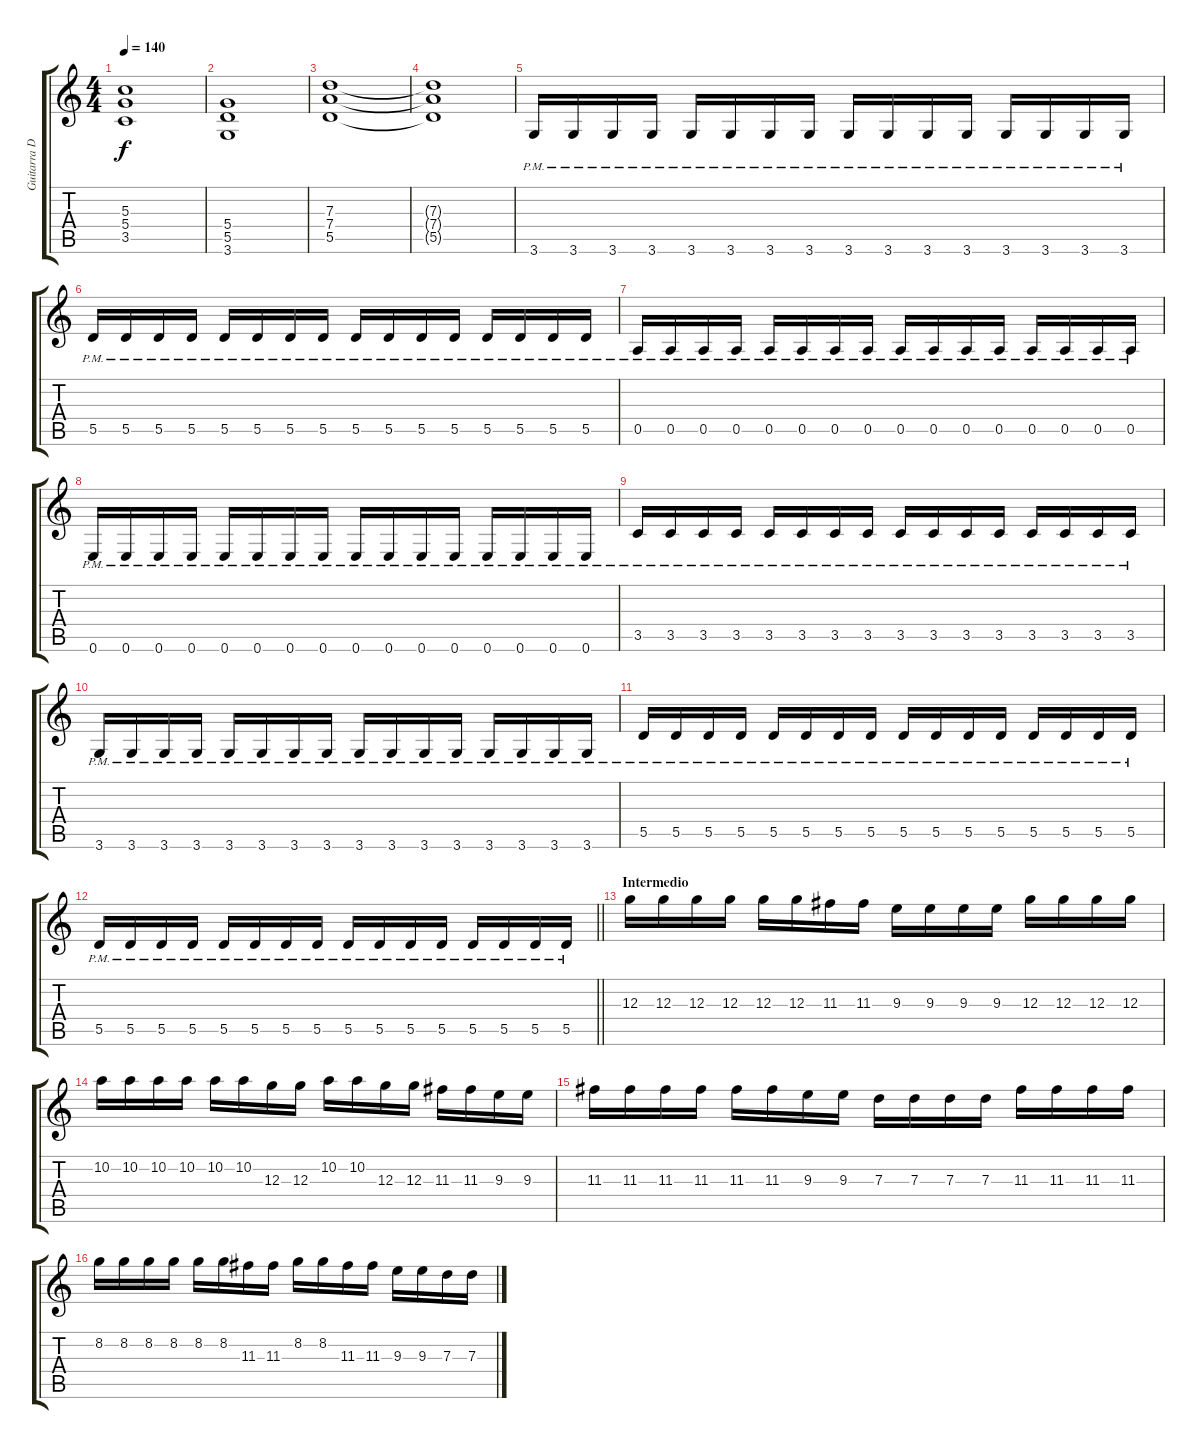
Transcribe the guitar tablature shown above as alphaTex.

\track ("Guitarra Der" "Guitarra D") {instrument distortionguitar}
\staff {score tabs}
\tuning (E4 B3 G3 D3 A2 E2) {hide}
\ts (4 4)
\tempo 140
\clef g2
\ks c
(5.3 5.4 3.5).1{dy f} |
(5.4 5.5 3.6).1 |
(7.3 7.4 5.5).1 |
(7.3{t} 7.4{t} 5.5{t}).1 |
3.6{pm}.16 3.6{pm}.16 3.6{pm}.16 3.6{pm}.16 3.6{pm}.16 3.6{pm}.16 3.6{pm}.16 3.6{pm}.16 3.6{pm}.16 3.6{pm}.16 3.6{pm}.16 3.6{pm}.16 3.6{pm}.16 3.6{pm}.16 3.6{pm}.16 3.6{pm}.16 |
5.5{pm}.16 5.5{pm}.16 5.5{pm}.16 5.5{pm}.16 5.5{pm}.16 5.5{pm}.16 5.5{pm}.16 5.5{pm}.16 5.5{pm}.16 5.5{pm}.16 5.5{pm}.16 5.5{pm}.16 5.5{pm}.16 5.5{pm}.16 5.5{pm}.16 5.5{pm}.16 |
0.5{pm}.16 0.5{pm}.16 0.5{pm}.16 0.5{pm}.16 0.5{pm}.16 0.5{pm}.16 0.5{pm}.16 0.5{pm}.16 0.5{pm}.16 0.5{pm}.16 0.5{pm}.16 0.5{pm}.16 0.5{pm}.16 0.5{pm}.16 0.5{pm}.16 0.5{pm}.16 |
0.6{pm}.16 0.6{pm}.16 0.6{pm}.16 0.6{pm}.16 0.6{pm}.16 0.6{pm}.16 0.6{pm}.16 0.6{pm}.16 0.6{pm}.16 0.6{pm}.16 0.6{pm}.16 0.6{pm}.16 0.6{pm}.16 0.6{pm}.16 0.6{pm}.16 0.6{pm}.16 |
3.5{pm}.16 3.5{pm}.16 3.5{pm}.16 3.5{pm}.16 3.5{pm}.16 3.5{pm}.16 3.5{pm}.16 3.5{pm}.16 3.5{pm}.16 3.5{pm}.16 3.5{pm}.16 3.5{pm}.16 3.5{pm}.16 3.5{pm}.16 3.5{pm}.16 3.5{pm}.16 |
3.6{pm}.16 3.6{pm}.16 3.6{pm}.16 3.6{pm}.16 3.6{pm}.16 3.6{pm}.16 3.6{pm}.16 3.6{pm}.16 3.6{pm}.16 3.6{pm}.16 3.6{pm}.16 3.6{pm}.16 3.6{pm}.16 3.6{pm}.16 3.6{pm}.16 3.6{pm}.16 |
5.5{pm}.16 5.5{pm}.16 5.5{pm}.16 5.5{pm}.16 5.5{pm}.16 5.5{pm}.16 5.5{pm}.16 5.5{pm}.16 5.5{pm}.16 5.5{pm}.16 5.5{pm}.16 5.5{pm}.16 5.5{pm}.16 5.5{pm}.16 5.5{pm}.16 5.5{pm}.16 |
\barLineRight lightlight
5.5{pm}.16 5.5{pm}.16 5.5{pm}.16 5.5{pm}.16 5.5{pm}.16 5.5{pm}.16 5.5{pm}.16 5.5{pm}.16 5.5{pm}.16 5.5{pm}.16 5.5{pm}.16 5.5{pm}.16 5.5{pm}.16 5.5{pm}.16 5.5{pm}.16 5.5{pm}.16 |
\section ("" "Intermedio")
12.3.16 12.3.16 12.3.16 12.3.16 12.3.16 12.3.16 11.3.16 11.3.16 9.3.16 9.3.16 9.3.16 9.3.16 12.3.16 12.3.16 12.3.16 12.3.16 |
10.2.16 10.2.16 10.2.16 10.2.16 10.2.16 10.2.16 12.3.16 12.3.16 10.2.16 10.2.16 12.3.16 12.3.16 11.3.16 11.3.16 9.3.16 9.3.16 |
11.3.16 11.3.16 11.3.16 11.3.16 11.3.16 11.3.16 9.3.16 9.3.16 7.3.16 7.3.16 7.3.16 7.3.16 11.3.16 11.3.16 11.3.16 11.3.16 |
8.2.16 8.2.16 8.2.16 8.2.16 8.2.16 8.2.16 11.3.16 11.3.16 8.2.16 8.2.16 11.3.16 11.3.16 9.3.16 9.3.16 7.3.16 7.3.16
